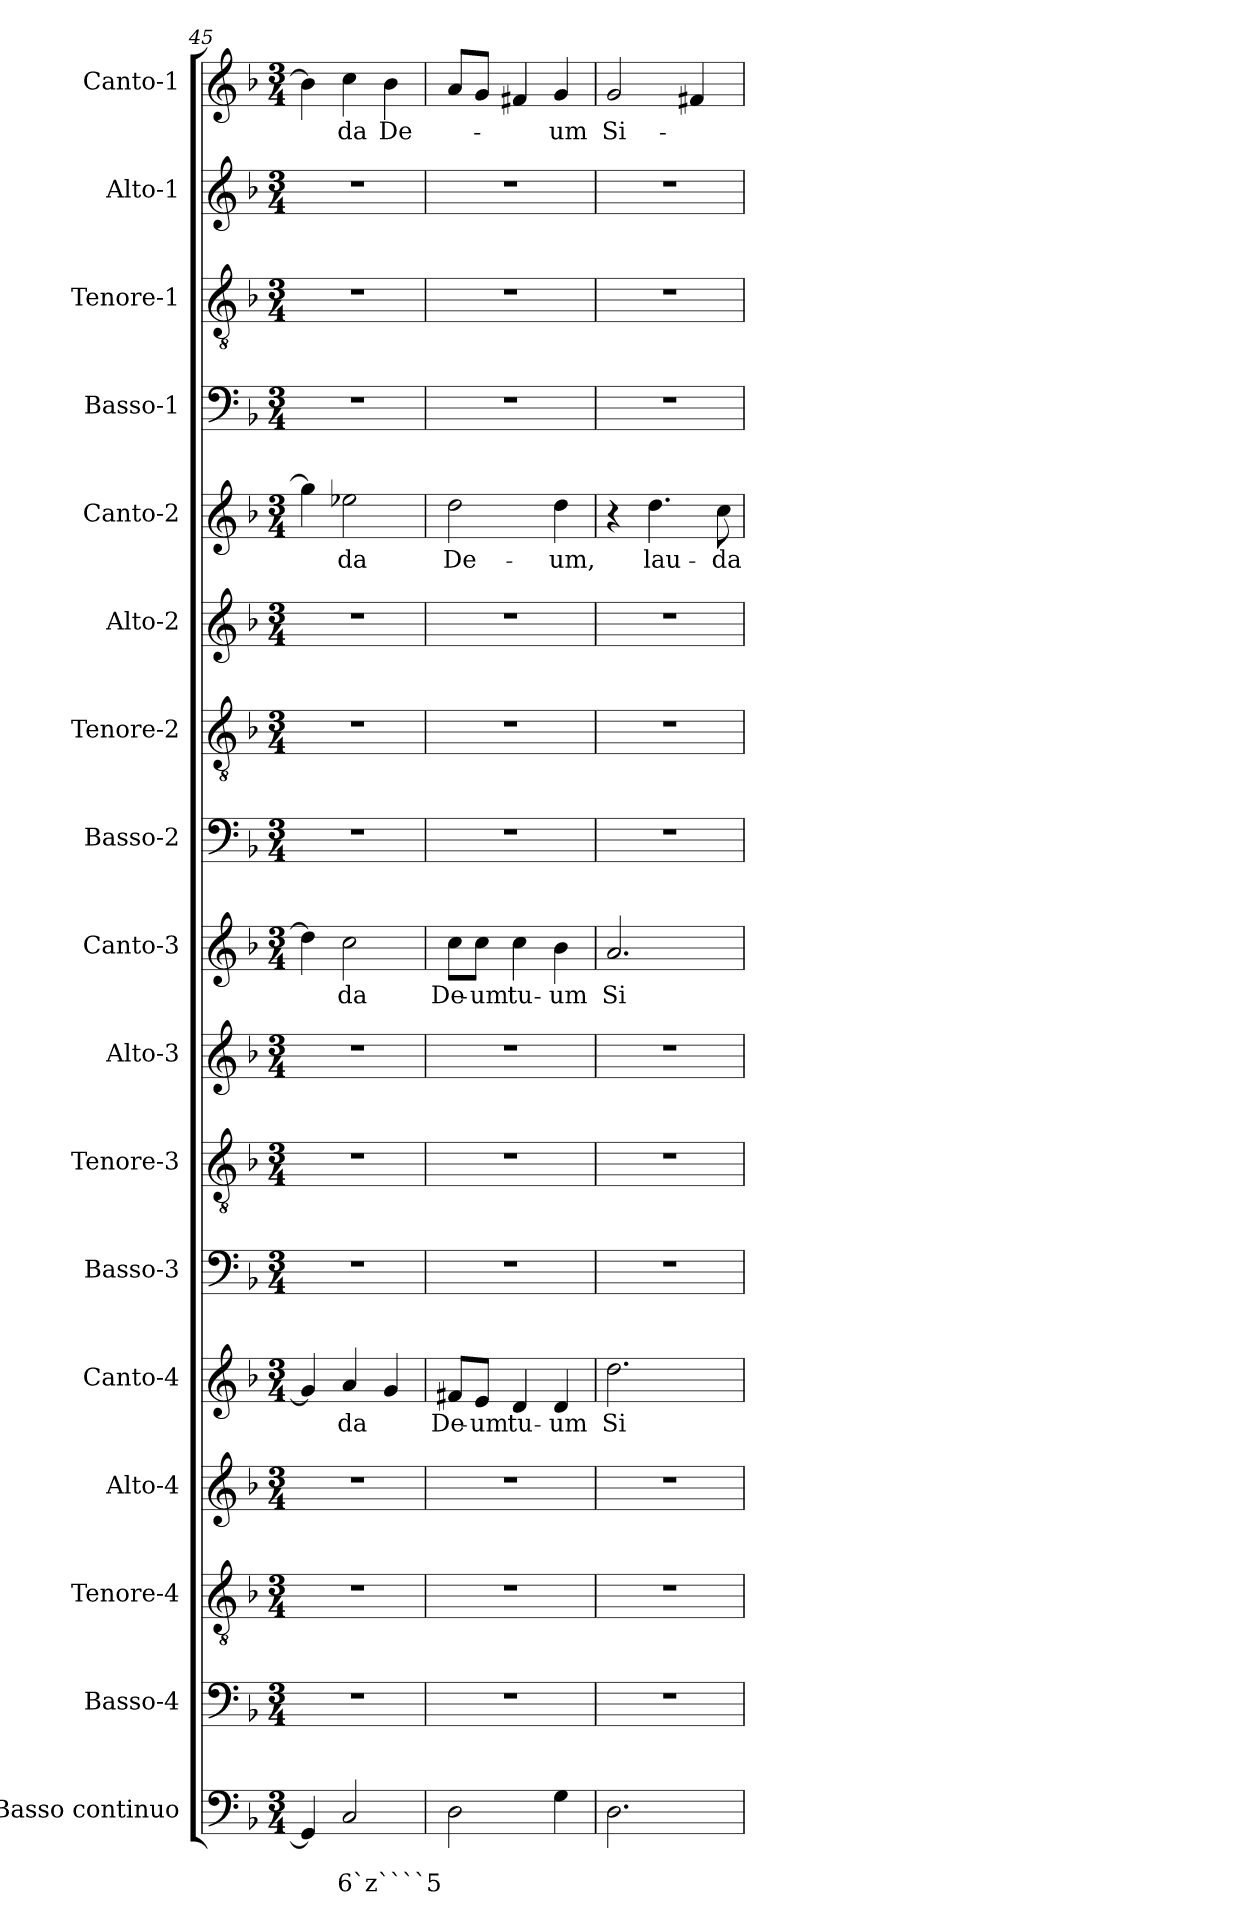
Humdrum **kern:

**kern	**text	**text	**kern	**kern	**kern	**kern	**text	**kern	**kern	**kern	**kern	**text	**kern	**kern	**kern	**kern	**text	**kern	**kern	**kern	**kern	**text
*part17	*part17	*part17	*part16	*part15	*part14	*part13	*part13	*part12	*part11	*part10	*part9	*part9	*part8	*part7	*part6	*part5	*part5	*part4	*part3	*part2	*part1	*part1
*staff17	*staff17	*staff17	*staff16	*staff15	*staff14	*staff13	*staff13	*staff12	*staff11	*staff10	*staff9	*staff9	*staff8	*staff7	*staff6	*staff5	*staff5	*staff4	*staff3	*staff2	*staff1	*staff1
*I"Basso continuo	*	*	*I"Basso-4	*I"Tenore-4	*I"Alto-4	*I"Canto-4	*	*I"Basso-3	*I"Tenore-3	*I"Alto-3	*I"Canto-3	*	*I"Basso-2	*I"Tenore-2	*I"Alto-2	*I"Canto-2	*	*I"Basso-1	*I"Tenore-1	*I"Alto-1	*I"Canto-1	*
*I'BC	*	*	*I'B4	*I'T4	*I'A4	*I'C4	*	*I'B3	*I'T3	*I'A3	*I'C3	*	*I'B2	*I'T2	*I'A2	*I'C2	*	*I'B1	*I'T1	*I'A1	*I'C1	*
*clefF4	*	*	*clefF4	*clefGv2	*clefG2	*clefG2	*	*clefF4	*clefGv2	*clefG2	*clefG2	*	*clefF4	*clefGv2	*clefG2	*clefG2	*	*clefF4	*clefGv2	*clefG2	*clefG2	*
*k[b-]	*	*	*k[b-]	*k[b-]	*k[b-]	*k[b-]	*	*k[b-]	*k[b-]	*k[b-]	*k[b-]	*	*k[b-]	*k[b-]	*k[b-]	*k[b-]	*	*k[b-]	*k[b-]	*k[b-]	*k[b-]	*
*F:	*	*	*F:	*F:	*F:	*F:	*	*F:	*F:	*F:	*F:	*	*F:	*F:	*F:	*F:	*	*F:	*F:	*F:	*F:	*
*M3/4	*	*	*M3/4	*M3/4	*M3/4	*M3/4	*	*M3/4	*M3/4	*M3/4	*M3/4	*	*M3/4	*M3/4	*M3/4	*M3/4	*	*M3/4	*M3/4	*M3/4	*M3/4	*
=45	=45	=45	=45	=45	=45	=45	=45	=45	=45	=45	=45	=45	=45	=45	=45	=45	=45	=45	=45	=45	=45	=45
4GG/]	.	.	2.r	2.r	2.r	4g/]	.	2.r	2.r	2.r	4dd\]	.	2.r	2.r	2.r	4gg\]	.	2.r	2.r	2.r	4b-\]	.
!	!	!LO:LY:b	!	!	!	!	!	!	!	!	!	!	!	!	!	!	!	!	!	!	!	!
!	!	!	!	!	!	!	!LO:LY:b	!	!	!	!	!	!	!	!	!	!	!	!	!	!	!
!	!	!	!	!	!	!	!	!	!	!	!	!LO:LY:b	!	!	!	!	!	!	!	!	!	!
!	!	!	!	!	!	!	!	!	!	!	!	!	!	!	!	!	!LO:LY:b	!	!	!	!	!
!	!	!	!	!	!	!	!	!	!	!	!	!	!	!	!	!	!	!	!	!	!	!LO:LY:b
2C/	.	6`z````5	.	.	.	4a/	-da	.	.	.	2cc\	-da	.	.	.	2ee-X\	-da	.	.	.	4cc\	-da
!	!	!	!	!	!	!	!	!	!	!	!	!	!	!	!	!	!	!	!	!	!	!LO:LY:b
.	.	.	.	.	.	4g/	.	.	.	.	.	.	.	.	.	.	.	.	.	.	4b-\	De-
=46	=46	=46	=46	=46	=46	=46	=46	=46	=46	=46	=46	=46	=46	=46	=46	=46	=46	=46	=46	=46	=46	=46
!	!	!	!	!	!	!	!LO:LY:b	!	!	!	!	!	!	!	!	!	!	!	!	!	!	!
!	!	!	!	!	!	!	!	!	!	!	!	!LO:LY:b	!	!	!	!	!	!	!	!	!	!
!	!	!	!	!	!	!	!	!	!	!	!	!	!	!	!	!	!LO:LY:b	!	!	!	!	!
2D\	.	.	2.r	2.r	2.r	8f#X/L	De-	2.r	2.r	2.r	8cc\L	De-	2.r	2.r	2.r	2dd\	De-	2.r	2.r	2.r	8a/L	.
!	!	!	!	!	!	!	!LO:LY:b	!	!	!	!	!	!	!	!	!	!	!	!	!	!	!
!	!	!	!	!	!	!	!	!	!	!	!	!LO:LY:b	!	!	!	!	!	!	!	!	!	!
.	.	.	.	.	.	8e/J	-um	.	.	.	8cc\J	-um	.	.	.	.	.	.	.	.	8g/J	.
!	!	!	!	!	!	!	!LO:LY:b	!	!	!	!	!	!	!	!	!	!	!	!	!	!	!
!	!	!	!	!	!	!	!	!	!	!	!	!LO:LY:b	!	!	!	!	!	!	!	!	!	!
.	.	.	.	.	.	4d/	tu-	.	.	.	4cc\	tu-	.	.	.	.	.	.	.	.	4f#X/	.
!	!	!	!	!	!	!	!LO:LY:b	!	!	!	!	!	!	!	!	!	!	!	!	!	!	!
!	!	!	!	!	!	!	!	!	!	!	!	!LO:LY:b	!	!	!	!	!	!	!	!	!	!
!	!	!	!	!	!	!	!	!	!	!	!	!	!	!	!	!	!LO:LY:b	!	!	!	!	!
!	!	!	!	!	!	!	!	!	!	!	!	!	!	!	!	!	!	!	!	!	!	!LO:LY:b
4G\	.	.	.	.	.	4d/	-um	.	.	.	4b-\	-um	.	.	.	4dd\	-um,	.	.	.	4g/	-um
!!LO:PB:g=z
=47	=47	=47	=47	=47	=47	=47	=47	=47	=47	=47	=47	=47	=47	=47	=47	=47	=47	=47	=47	=47	=47	=47
!	!	!	!	!	!	!	!LO:LY:b	!	!	!	!	!	!	!	!	!	!	!	!	!	!	!
!	!	!	!	!	!	!	!	!	!	!	!	!LO:LY:b	!	!	!	!	!	!	!	!	!	!
!	!	!	!	!	!	!	!	!	!	!	!	!	!	!	!	!	!	!	!	!	!	!LO:LY:b
2.D\	.	.	2.r	2.r	2.r	2.dd\	Si-	2.r	2.r	2.r	2.a/	Si-	2.r	2.r	2.r	4r	.	2.r	2.r	2.r	2g/	Si-
!	!	!	!	!	!	!	!	!	!	!	!	!	!	!	!	!	!LO:LY:b	!	!	!	!	!
.	.	.	.	.	.	.	.	.	.	.	.	.	.	.	.	4.dd\	lau-	.	.	.	.	.
.	.	.	.	.	.	.	.	.	.	.	.	.	.	.	.	.	.	.	.	.	4f#X/	.
!	!	!	!	!	!	!	!	!	!	!	!	!	!	!	!	!	!LO:LY:b	!	!	!	!	!
.	.	.	.	.	.	.	.	.	.	.	.	.	.	.	.	8cc\	-da	.	.	.	.	.
=	=	=	=	=	=	=	=	=	=	=	=	=	=	=	=	=	=	=	=	=	=	=
*-	*-	*-	*-	*-	*-	*-	*-	*-	*-	*-	*-	*-	*-	*-	*-	*-	*-	*-	*-	*-	*-	*-
